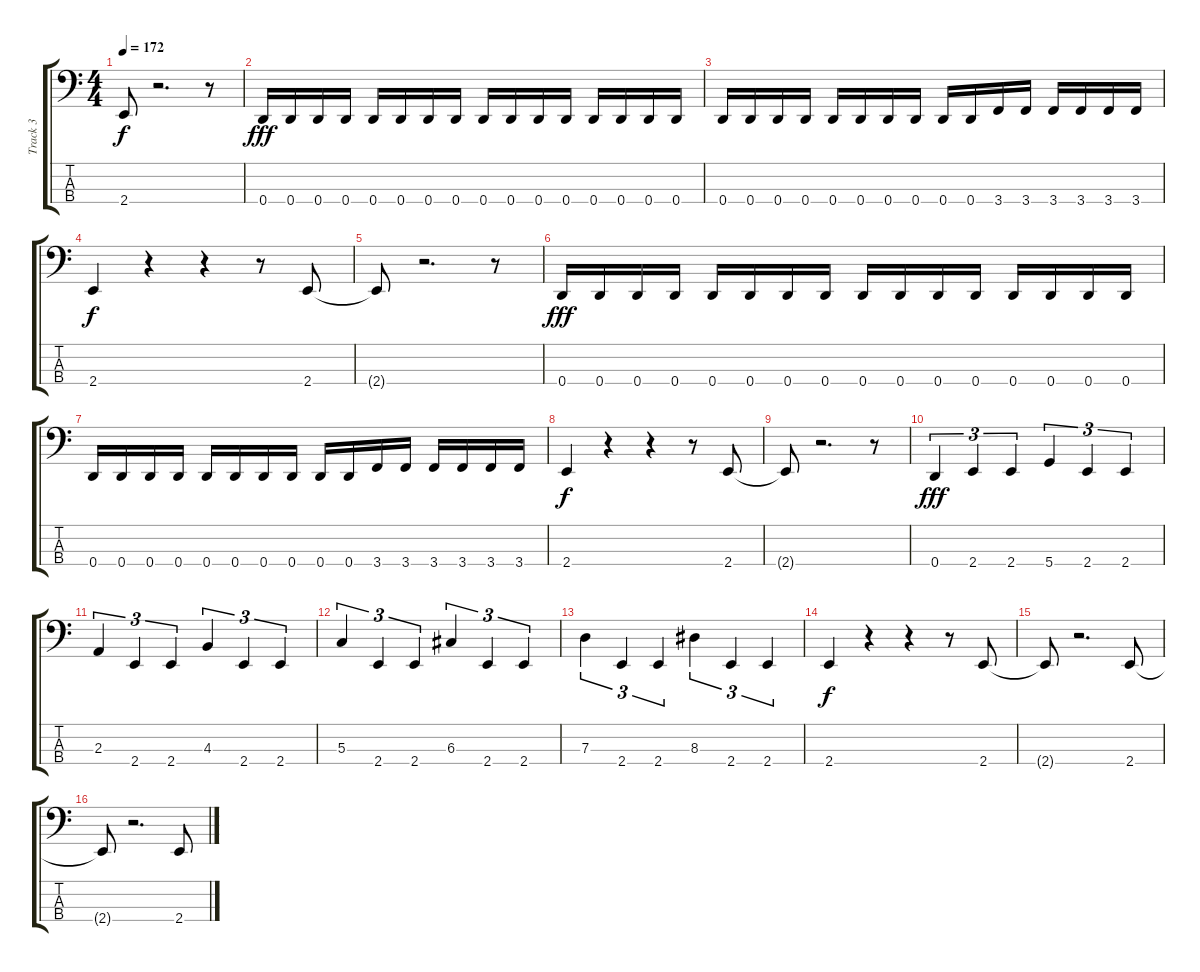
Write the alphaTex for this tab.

\track ("Track 3" "Track 3") {instrument electricbasspick}
\staff {score tabs}
\tuning (F2 C2 G1 D1) {hide}
\ts (4 4)
\tempo 172
\clef f4
\ks c
2.4{t}.8{dy f} r.2{d} r.8 |
0.4.16{dy fff} 0.4.16 0.4.16 0.4.16 0.4.16 0.4.16 0.4.16 0.4.16 0.4.16 0.4.16 0.4.16 0.4.16 0.4.16 0.4.16 0.4.16 0.4.16 |
0.4.16 0.4.16 0.4.16 0.4.16 0.4.16 0.4.16 0.4.16 0.4.16 0.4.16 0.4.16 3.4.16 3.4.16 3.4.16 3.4.16 3.4.16 3.4.16 |
2.4.4{dy f} r.4 r.4 r.8 2.4.8 |
2.4{t}.8 r.2{d} r.8 |
0.4.16{dy fff} 0.4.16 0.4.16 0.4.16 0.4.16 0.4.16 0.4.16 0.4.16 0.4.16 0.4.16 0.4.16 0.4.16 0.4.16 0.4.16 0.4.16 0.4.16 |
0.4.16 0.4.16 0.4.16 0.4.16 0.4.16 0.4.16 0.4.16 0.4.16 0.4.16 0.4.16 3.4.16 3.4.16 3.4.16 3.4.16 3.4.16 3.4.16 |
2.4.4{dy f} r.4 r.4 r.8 2.4.8 |
2.4{t}.8 r.2{d} r.8 |
0.4.4{tu (3 2) dy fff} 2.4.4{tu (3 2)} 2.4.4{tu (3 2)} 5.4.4{tu (3 2)} 2.4.4{tu (3 2)} 2.4.4{tu (3 2)} |
2.3.4{tu (3 2)} 2.4.4{tu (3 2)} 2.4.4{tu (3 2)} 4.3.4{tu (3 2)} 2.4.4{tu (3 2)} 2.4.4{tu (3 2)} |
5.3.4{tu (3 2)} 2.4.4{tu (3 2)} 2.4.4{tu (3 2)} 6.3.4{tu (3 2)} 2.4.4{tu (3 2)} 2.4.4{tu (3 2)} |
7.3.4{tu (3 2)} 2.4.4{tu (3 2)} 2.4.4{tu (3 2)} 8.3.4{tu (3 2)} 2.4.4{tu (3 2)} 2.4.4{tu (3 2)} |
2.4.4{dy f} r.4 r.4 r.8 2.4.8 |
2.4{t}.8 r.2{d} 2.4.8 |
2.4{t}.8 r.2{d} 2.4.8
